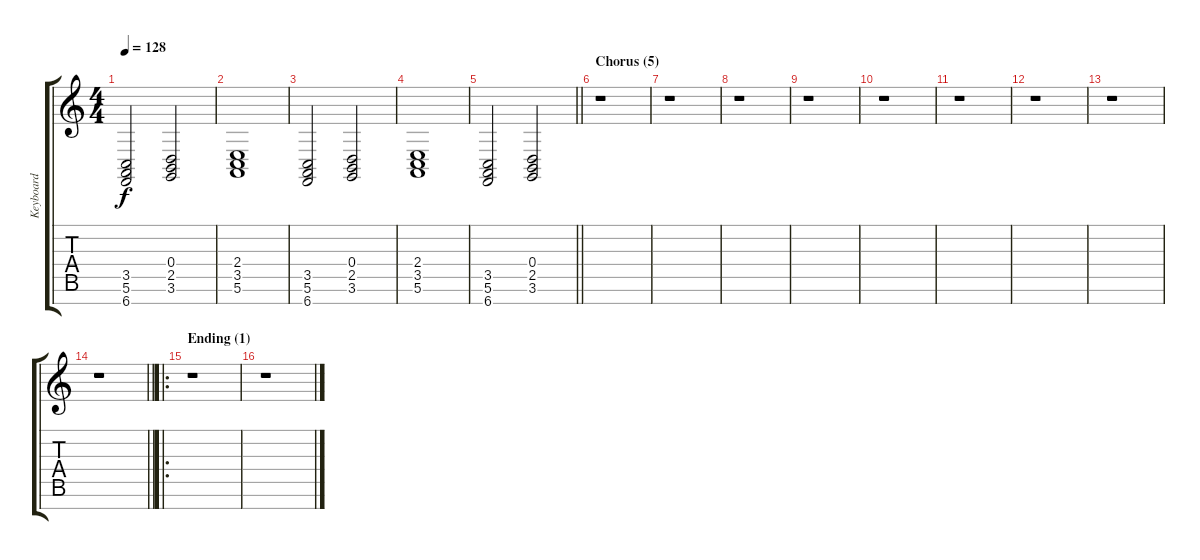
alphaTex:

\track ("Keyboard" "Keyboard") {instrument pad3polysynth}
\staff {score tabs}
\tuning (E4 B3 G3 D3 A2 E2 B1) {hide}
\ts (4 4)
\tempo 128
\clef g2
\ks aminor
(3.5 5.6 6.7).2{dy f} (0.4 2.5 3.6).2 |
(2.4 3.5 5.6).1 |
(3.5 5.6 6.7).2 (0.4 2.5 3.6).2 |
(2.4 3.5 5.6).1 |
\barLineRight lightlight
(3.5 5.6 6.7).2 (0.4 2.5 3.6).2 |
\section ("" "Chorus (5)")
r.1 |
r.1 |
r.1 |
r.1 |
r.1 |
r.1 |
r.1 |
r.1 |
\barLineRight lightlight
r.1 |
\ro
\section ("" "Ending (1)")
r.1 |
r.1
